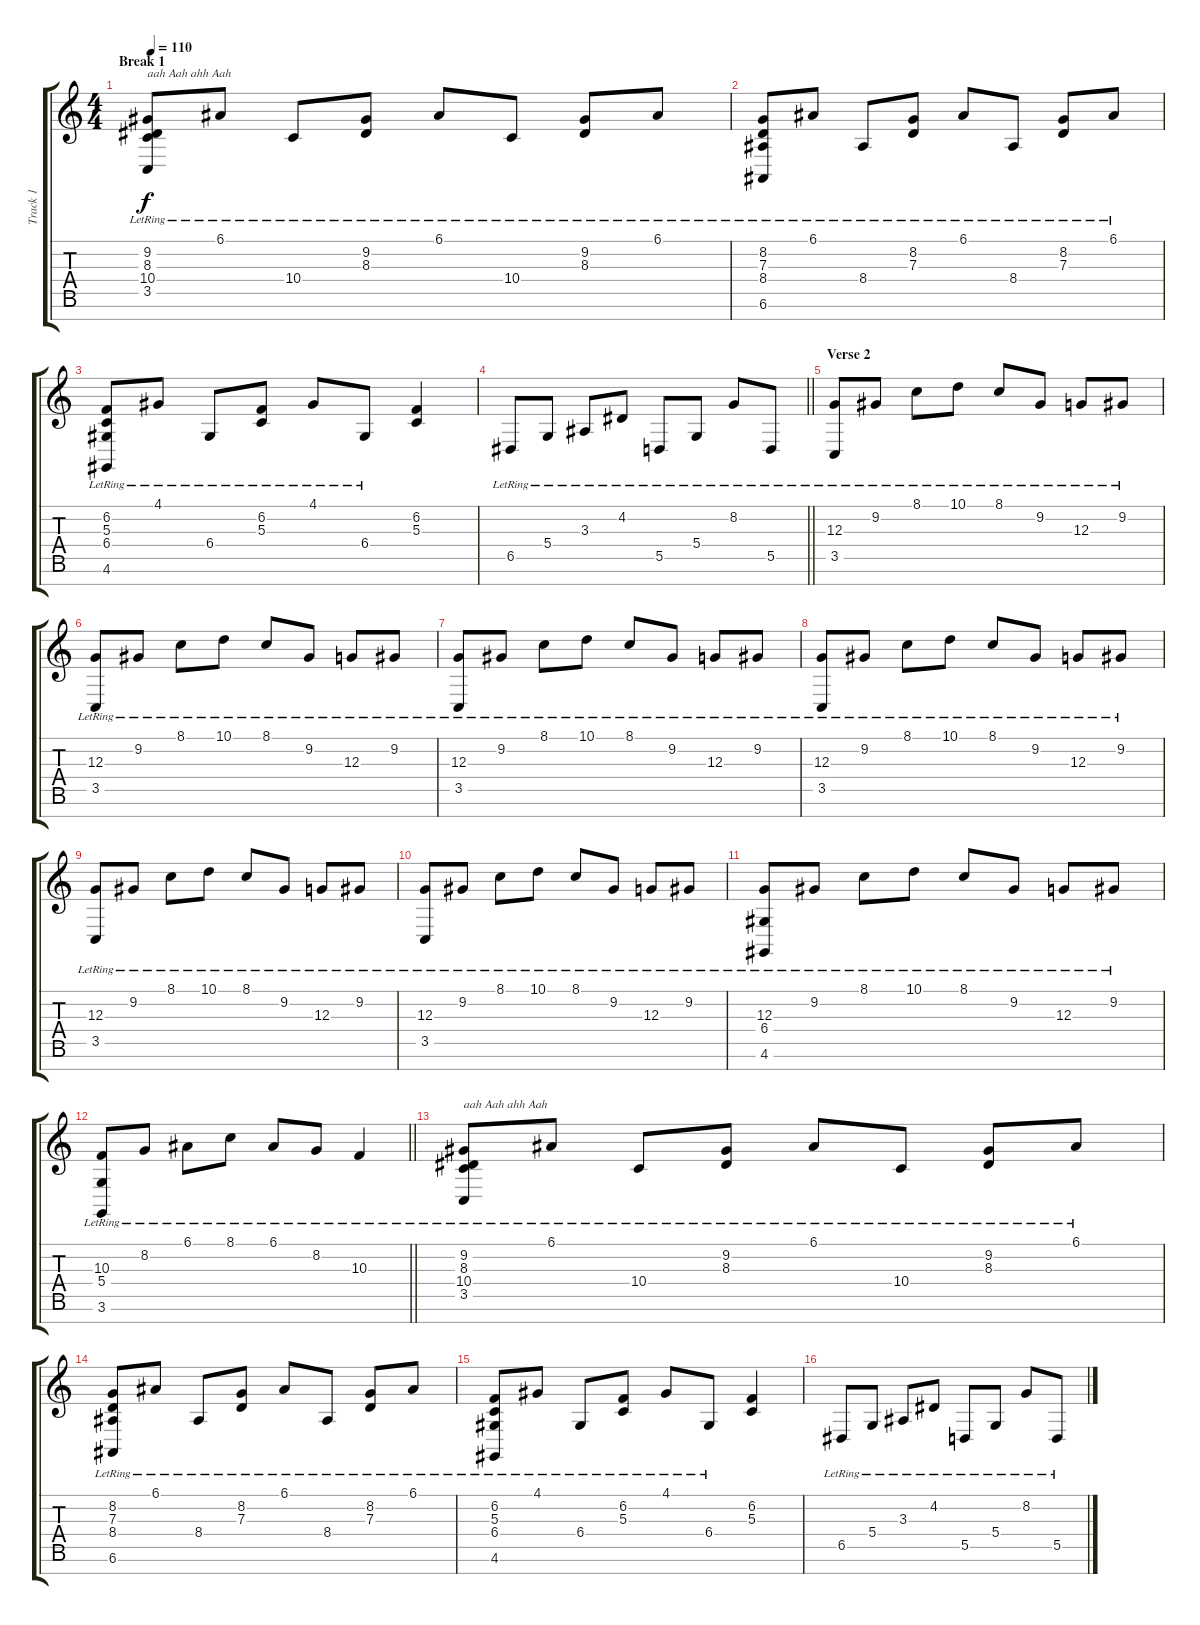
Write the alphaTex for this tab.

\track ("Track 1" "Track 1") {instrument electricpiano1}
\staff {score tabs}
\tuning (E4 B3 G3 D3 A2 E2 B1) {hide}
\ts (4 4)
\section ("" "Break 1")
\tempo 110
\clef g2
\ks c
(9.2{lr} 8.3{lr} 10.4{lr} 3.5{lr}).8{txt "aah Aah ahh Aah" dy f} 6.1{lr}.8 10.4{lr}.8 (9.2{lr} 8.3{lr}).8 6.1{lr}.8 10.4{lr}.8 (9.2{lr} 8.3{lr}).8 6.1{lr}.8 |
(8.2{lr} 7.3{lr} 8.4{lr} 6.6{lr}).8 6.1{lr}.8 8.4{lr}.8 (8.2{lr} 7.3{lr}).8 6.1{lr}.8 8.4{lr}.8 (8.2{lr} 7.3{lr}).8 6.1{lr}.8 |
(6.2{lr} 5.3{lr} 6.4{lr} 4.6{lr}).8 4.1{lr}.8 6.4{lr}.8 (6.2{lr} 5.3{lr}).8 4.1{lr}.8 6.4{lr}.8 (6.2 5.3).4 |
\barLineRight lightlight
6.5{lr}.8 5.4{lr}.8 3.3{lr}.8 4.2{lr}.8 5.5{lr}.8 5.4{lr}.8 8.2{lr}.8 5.5{lr}.8 |
\section ("" "Verse 2")
(12.3{lr} 3.5{lr}).8 9.2{lr}.8 8.1{lr}.8 10.1{lr}.8 8.1{lr}.8 9.2{lr}.8 12.3{lr}.8 9.2{lr}.8 |
(12.3{lr} 3.5{lr}).8 9.2{lr}.8 8.1{lr}.8 10.1{lr}.8 8.1{lr}.8 9.2{lr}.8 12.3{lr}.8 9.2{lr}.8 |
(12.3{lr} 3.5{lr}).8 9.2{lr}.8 8.1{lr}.8 10.1{lr}.8 8.1{lr}.8 9.2{lr}.8 12.3{lr}.8 9.2{lr}.8 |
(12.3{lr} 3.5{lr}).8 9.2{lr}.8 8.1{lr}.8 10.1{lr}.8 8.1{lr}.8 9.2{lr}.8 12.3{lr}.8 9.2{lr}.8 |
(12.3{lr} 3.5{lr}).8 9.2{lr}.8 8.1{lr}.8 10.1{lr}.8 8.1{lr}.8 9.2{lr}.8 12.3{lr}.8 9.2{lr}.8 |
(12.3{lr} 3.5{lr}).8 9.2{lr}.8 8.1{lr}.8 10.1{lr}.8 8.1{lr}.8 9.2{lr}.8 12.3{lr}.8 9.2{lr}.8 |
(12.3{lr} 6.4{lr} 4.6{lr}).8 9.2{lr}.8 8.1{lr}.8 10.1{lr}.8 8.1{lr}.8 9.2{lr}.8 12.3{lr}.8 9.2{lr}.8 |
\barLineRight lightlight
(10.3{lr} 5.4{lr} 3.6{lr}).8 8.2{lr}.8 6.1{lr}.8 8.1{lr}.8 6.1{lr}.8 8.2{lr}.8 10.3{lr}.4 |
(9.2{lr} 8.3{lr} 10.4{lr} 3.5{lr}).8{txt "aah Aah ahh Aah"} 6.1{lr}.8 10.4{lr}.8 (9.2{lr} 8.3{lr}).8 6.1{lr}.8 10.4{lr}.8 (9.2{lr} 8.3{lr}).8 6.1{lr}.8 |
(8.2{lr} 7.3{lr} 8.4{lr} 6.6{lr}).8 6.1{lr}.8 8.4{lr}.8 (8.2{lr} 7.3{lr}).8 6.1{lr}.8 8.4{lr}.8 (8.2{lr} 7.3{lr}).8 6.1{lr}.8 |
(6.2{lr} 5.3{lr} 6.4{lr} 4.6{lr}).8 4.1{lr}.8 6.4{lr}.8 (6.2{lr} 5.3{lr}).8 4.1{lr}.8 6.4{lr}.8 (6.2 5.3).4 |
6.5{lr}.8 5.4{lr}.8 3.3{lr}.8 4.2{lr}.8 5.5{lr}.8 5.4{lr}.8 8.2{lr}.8 5.5{lr}.8
